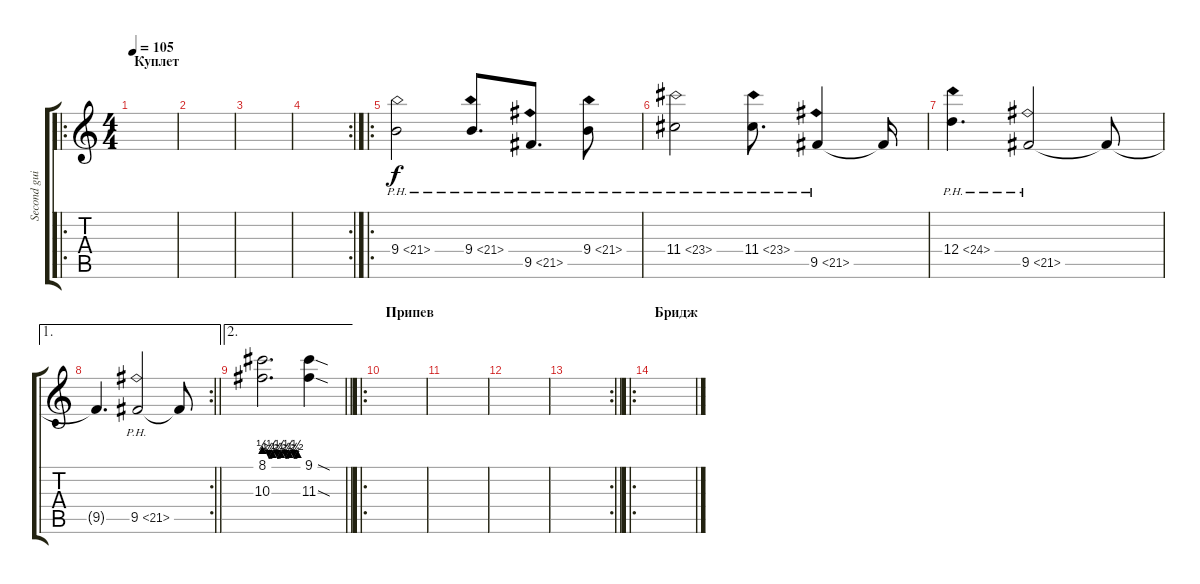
\track ("Second guitar" "Second gui") {instrument distortionguitar}
\staff {score tabs}
\tuning (E4 B3 G3 D3 A2 E2) {hide}
\ro
\ts (4 4)
\section ("" "Куплет")
\tempo 105
\clef g2
\ks c
|
|
|
\rc 2
|
\ro
9.4{ph 12}.2 9.4{ph 12}.8{d} 9.5{ph 12}.8{d} 9.4{ph 12}.8 |
11.4{ph 12}.2 11.4{ph 12}.8{d} 9.5{ph 12}.4 9.5{t}.16 |
12.4{ph 12}.4{d} 9.5{ph 12}.2 9.5{t}.8 |
\ae 1
\rc 2
\barLineRight lightlight
9.5{t}.4{d} 9.5{ph 12}.2 9.5{t}.8 |
\ae 2
\barLineRight lightlight
(8.1{be (custom 0 2 5 2 8 1 12 1 15 2 20 2 23 1 27 1 30 2 35 2 38 1 42 1 45 2 50 2 53 1 57 1 60 2)} 10.3{be (custom 0 2 5 2 8 1 12 1 15 2 20 2 23 1 27 1 30 2 35 2 38 1 42 1 45 2 50 2 53 1 57 1 60 2)}).2{d balance 5} (9.1{sod} 11.3{sod}).4 |
\ro
\section ("" "Припев")
|
|
|
\rc 2
\barLineRight lightlight
|
\ro
\section ("" "Бридж")
